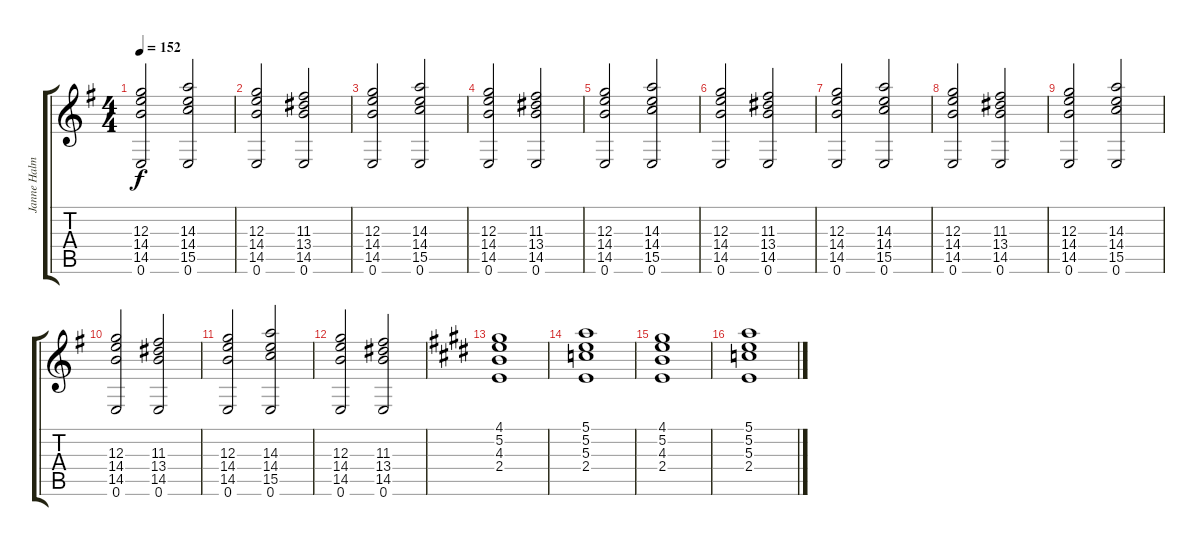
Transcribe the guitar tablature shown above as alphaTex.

\track ("Janne Halmkrona" "Janne Halm") {instrument distortionguitar}
\staff {score tabs}
\tuning (E4 B3 G3 D3 A2 E2) {hide}
\ts (4 4)
\tempo 152
\clef g2
\ks eminor
(12.3 14.4 14.5 0.6).2{dy f} (14.3 14.4 15.5 0.6).2 |
(12.3 14.4 14.5 0.6).2 (11.3 13.4 14.5 0.6).2 |
(12.3 14.4 14.5 0.6).2 (14.3 14.4 15.5 0.6).2 |
(12.3 14.4 14.5 0.6).2 (11.3 13.4 14.5 0.6).2 |
(12.3 14.4 14.5 0.6).2 (14.3 14.4 15.5 0.6).2 |
(12.3 14.4 14.5 0.6).2 (11.3 13.4 14.5 0.6).2 |
(12.3 14.4 14.5 0.6).2 (14.3 14.4 15.5 0.6).2 |
(12.3 14.4 14.5 0.6).2 (11.3 13.4 14.5 0.6).2 |
(12.3 14.4 14.5 0.6).2 (14.3 14.4 15.5 0.6).2 |
(12.3 14.4 14.5 0.6).2 (11.3 13.4 14.5 0.6).2 |
(12.3 14.4 14.5 0.6).2 (14.3 14.4 15.5 0.6).2 |
(12.3 14.4 14.5 0.6).2 (11.3 13.4 14.5 0.6).2 |
\ks e
(4.1 5.2 4.3 2.4).1 |
(5.1 5.2 5.3 2.4).1 |
(4.1 5.2 4.3 2.4).1 |
(5.1 5.2 5.3 2.4).1
